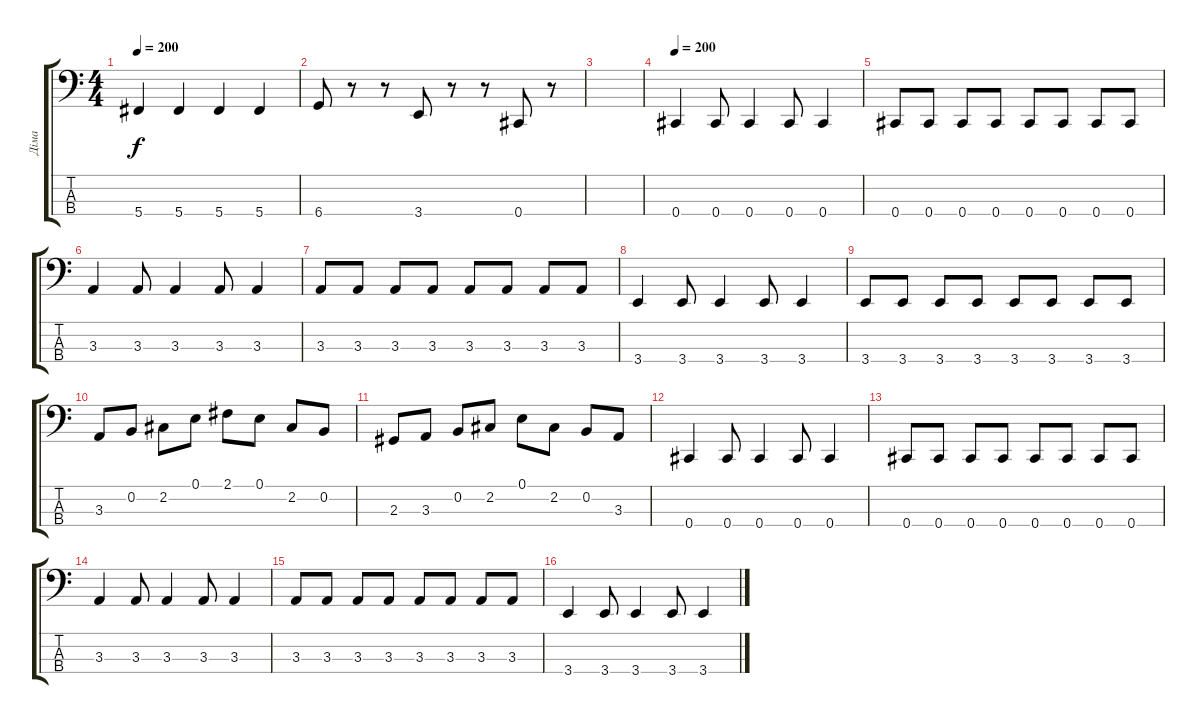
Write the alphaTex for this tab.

\track ("Діма" "Діма") {instrument electricbassfinger}
\staff {score tabs}
\tuning (E2 B1 Gb1 Db1) {hide}
\ts (4 4)
\tempo 200
\clef f4
\ks c
5.4{t}.4{dy f} 5.4.4 5.4.4 5.4.4 |
6.4.8 r.8 r.8 3.4.8 r.8 r.8 0.4.8 r.8 |
|
\tempo 200
0.4.4 0.4.8 0.4.4 0.4.8 0.4.4 |
0.4.8 0.4.8 0.4.8 0.4.8 0.4.8 0.4.8 0.4.8 0.4.8 |
3.3.4 3.3.8 3.3.4 3.3.8 3.3.4 |
3.3.8 3.3.8 3.3.8 3.3.8 3.3.8 3.3.8 3.3.8 3.3.8 |
3.4.4 3.4.8 3.4.4 3.4.8 3.4.4 |
3.4.8 3.4.8 3.4.8 3.4.8 3.4.8 3.4.8 3.4.8 3.4.8 |
3.3.8 0.2.8 2.2.8 0.1.8 2.1.8 0.1.8 2.2.8 0.2.8 |
2.3.8 3.3.8 0.2.8 2.2.8 0.1.8 2.2.8 0.2.8 3.3.8 |
0.4.4 0.4.8 0.4.4 0.4.8 0.4.4 |
0.4.8 0.4.8 0.4.8 0.4.8 0.4.8 0.4.8 0.4.8 0.4.8 |
3.3.4 3.3.8 3.3.4 3.3.8 3.3.4 |
3.3.8 3.3.8 3.3.8 3.3.8 3.3.8 3.3.8 3.3.8 3.3.8 |
3.4.4 3.4.8 3.4.4 3.4.8 3.4.4
